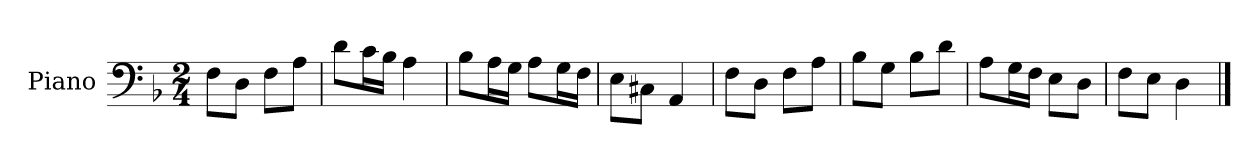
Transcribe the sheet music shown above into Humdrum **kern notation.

**kern
*part1
*staff1
*I"Piano
*I'Pno.
*clefF4
*k[b-]
*M2/4
*MM120
=1
8F\L
8D\J
8F\L
8A\J
=2
8d\L
16c\L
16B-\JJ
4A\
=3
8B-\L
16A\L
16G\JJ
8A\L
16G\L
16F\JJ
=4
8E\L
8C#X\J
4AA/
=5
8F\L
8D\J
8F\L
8A\J
=6
8B-\L
8G\J
8B-\L
8d\J
=7
8A\L
16G\L
16F\JJ
8E\L
8D\J
=8
8F\L
8E\J
4D\
==
*-
